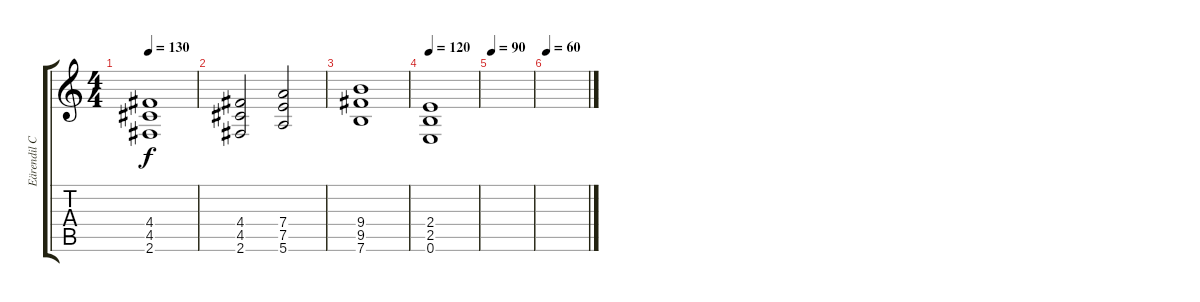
\track ("Eärendil Camlost (Lead Guitar)" "Eärendil C") {instrument distortionguitar}
\staff {score tabs}
\tuning (E4 B3 G3 D3 A2 E2) {hide}
\ts (4 4)
\tempo 130
\clef g2
\ks c
(4.4 4.5 2.6).1{dy f} |
(4.4 4.5 2.6).2 (7.4 7.5 5.6).2 |
(9.4 9.5 7.6).1 |
\tempo 120
(2.4 2.5 0.6).1 |
\tempo 90
|
\tempo 60
